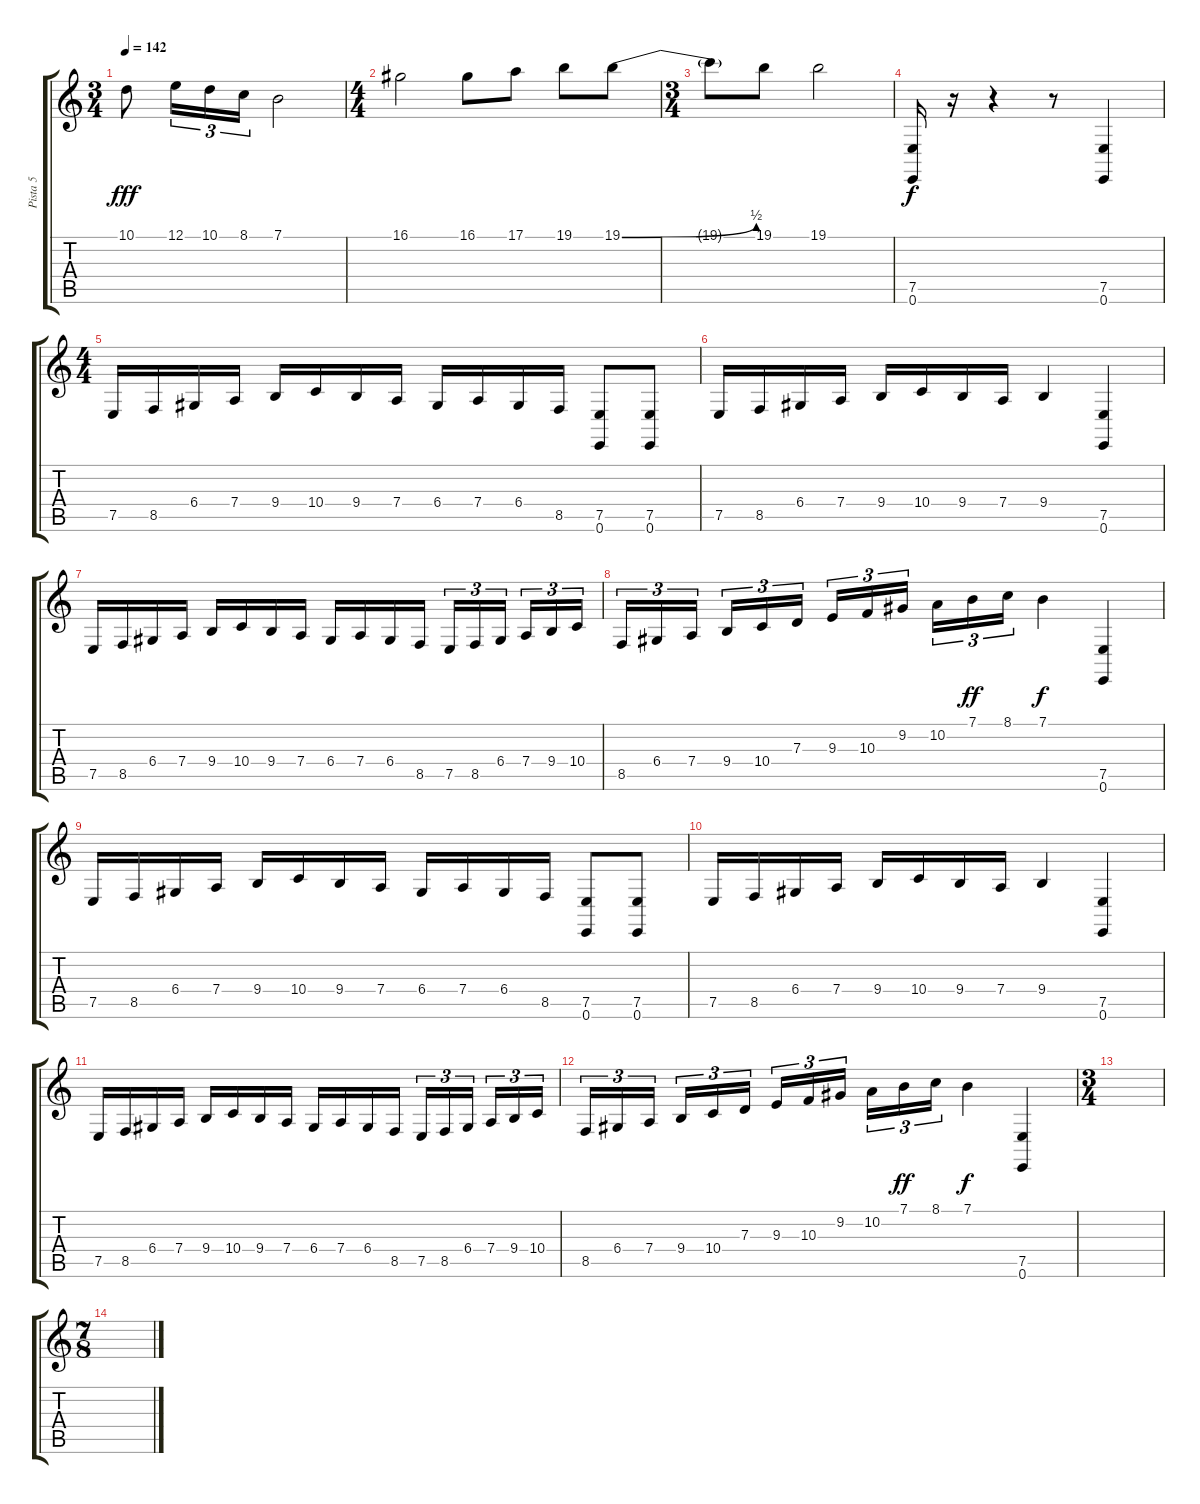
\track ("Pista 5" "Pista 5") {instrument stringensemble2}
\staff {score tabs}
\tuning (E4 B3 G3 D3 A2 E2) {hide}
\ts (3 4)
\tempo 142
\clef g2
\ks c
10.1{t}.8{dy fff} 12.1.16{tu (3 2)} 10.1.16{tu (3 2)} 8.1.16{tu (3 2)} 7.1.2 |
\ts (4 4)
16.1.2 16.1.8 17.1.8 19.1.8 19.1{be (bend 0 0 60 2)}.8 |
\ts (3 4)
19.1{t}.8 19.1.8 19.1.2 |
(7.5 0.6).16{dy f instrument lead2sawtooth} r.16 r.4 r.8 (7.5 0.6).4 |
\ts (4 4)
7.5.16{instrument lead2sawtooth} 8.5.16 6.4.16 7.4.16 9.4.16 10.4.16 9.4.16 7.4.16 6.4.16 7.4.16 6.4.16 8.5.16 (7.5 0.6).8 (7.5 0.6).8 |
7.5.16{instrument lead2sawtooth} 8.5.16 6.4.16 7.4.16 9.4.16 10.4.16 9.4.16 7.4.16 9.4.4 (7.5 0.6).4 |
7.5.16 8.5.16 6.4.16 7.4.16 9.4.16 10.4.16 9.4.16 7.4.16 6.4.16 7.4.16 6.4.16 8.5.16 7.5.16{tu (3 2)} 8.5.16{tu (3 2)} 6.4.16{tu (3 2) beam splitsecondary} 7.4.16{tu (3 2)} 9.4.16{tu (3 2)} 10.4.16{tu (3 2)} |
8.5.16{tu (3 2)} 6.4.16{tu (3 2)} 7.4.16{tu (3 2) beam splitsecondary} 9.4.16{tu (3 2)} 10.4.16{tu (3 2)} 7.3.16{tu (3 2)} 9.3.16{tu (3 2)} 10.3.16{tu (3 2)} 9.2.16{tu (3 2) beam splitsecondary} 10.2.16{tu (3 2)} 7.1.16{tu (3 2) dy ff} 8.1.16{tu (3 2)} 7.1.4{dy f} (7.5 0.6).4 |
7.5.16{instrument lead2sawtooth} 8.5.16 6.4.16 7.4.16 9.4.16 10.4.16 9.4.16 7.4.16 6.4.16 7.4.16 6.4.16 8.5.16 (7.5 0.6).8 (7.5 0.6).8 |
7.5.16{instrument lead2sawtooth} 8.5.16 6.4.16 7.4.16 9.4.16 10.4.16 9.4.16 7.4.16 9.4.4 (7.5 0.6).4 |
7.5.16 8.5.16 6.4.16 7.4.16 9.4.16 10.4.16 9.4.16 7.4.16 6.4.16 7.4.16 6.4.16 8.5.16 7.5.16{tu (3 2)} 8.5.16{tu (3 2)} 6.4.16{tu (3 2) beam splitsecondary} 7.4.16{tu (3 2)} 9.4.16{tu (3 2)} 10.4.16{tu (3 2)} |
8.5.16{tu (3 2)} 6.4.16{tu (3 2)} 7.4.16{tu (3 2) beam splitsecondary} 9.4.16{tu (3 2)} 10.4.16{tu (3 2)} 7.3.16{tu (3 2)} 9.3.16{tu (3 2)} 10.3.16{tu (3 2)} 9.2.16{tu (3 2) beam splitsecondary} 10.2.16{tu (3 2)} 7.1.16{tu (3 2) dy ff} 8.1.16{tu (3 2)} 7.1.4{dy f} (7.5 0.6).4 |
\ts (3 4)
|
\ts (7 8)
